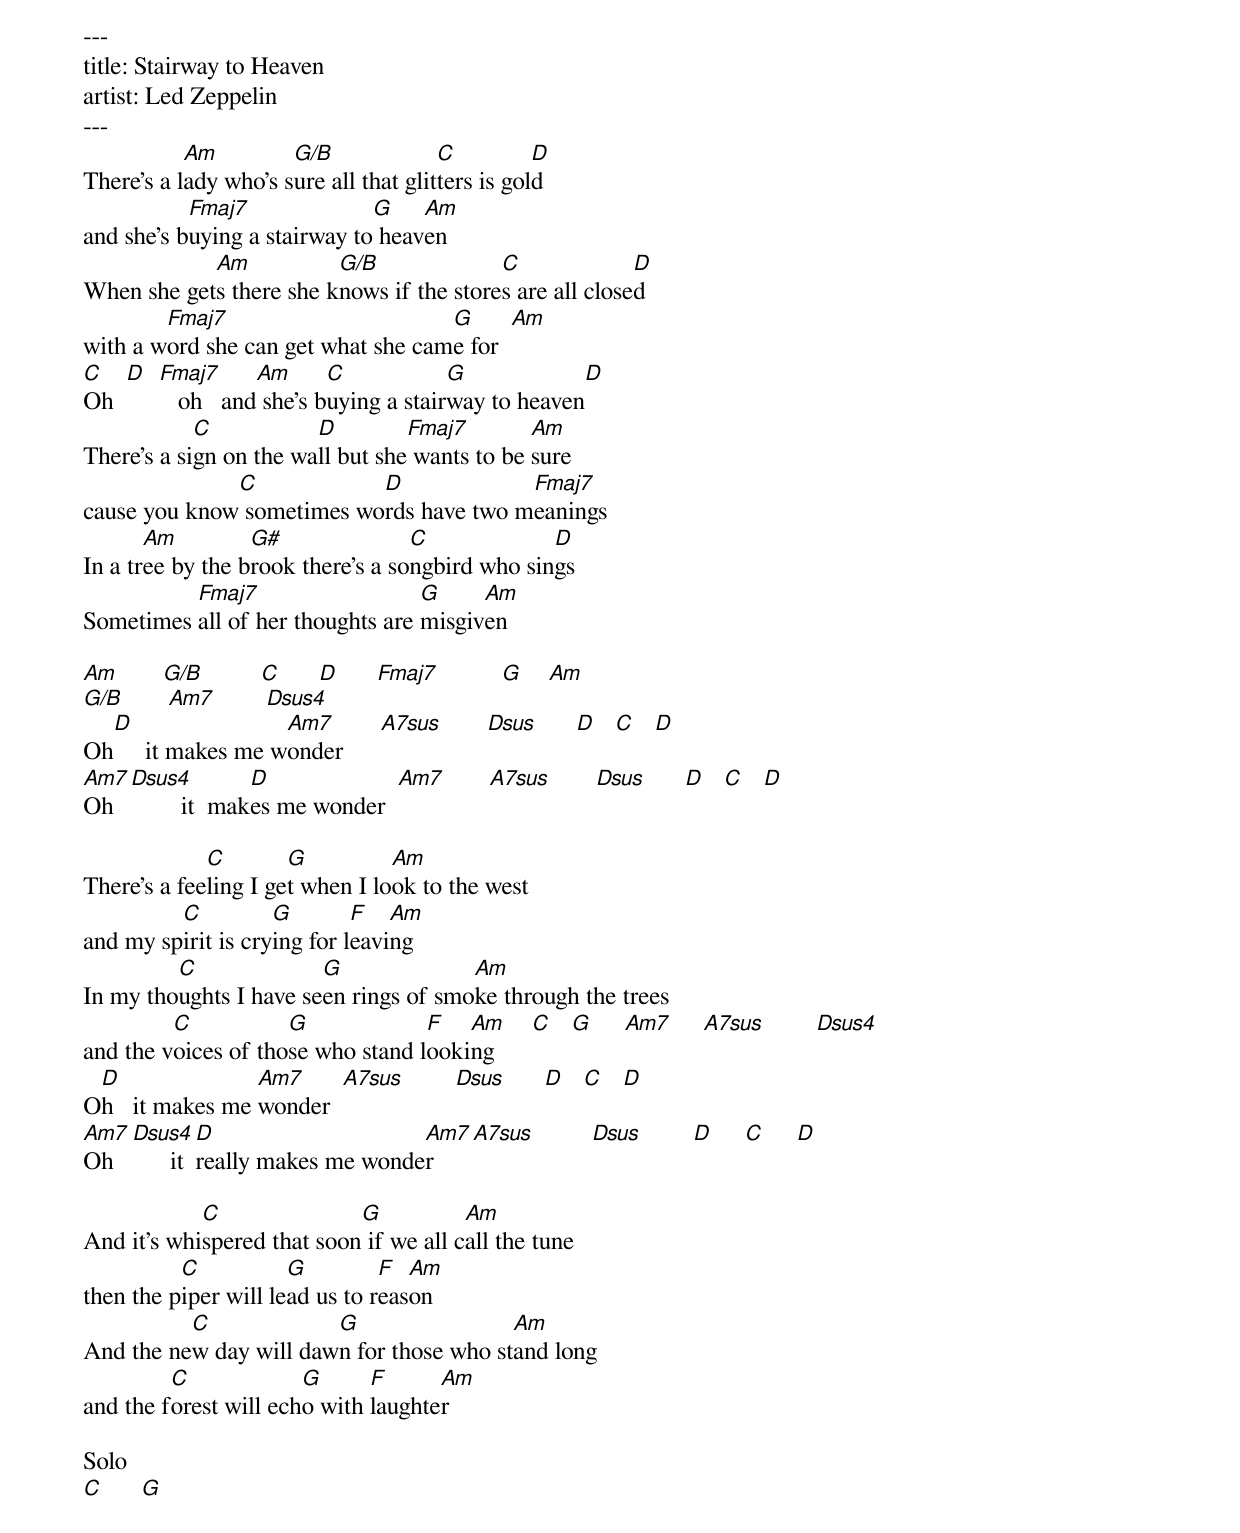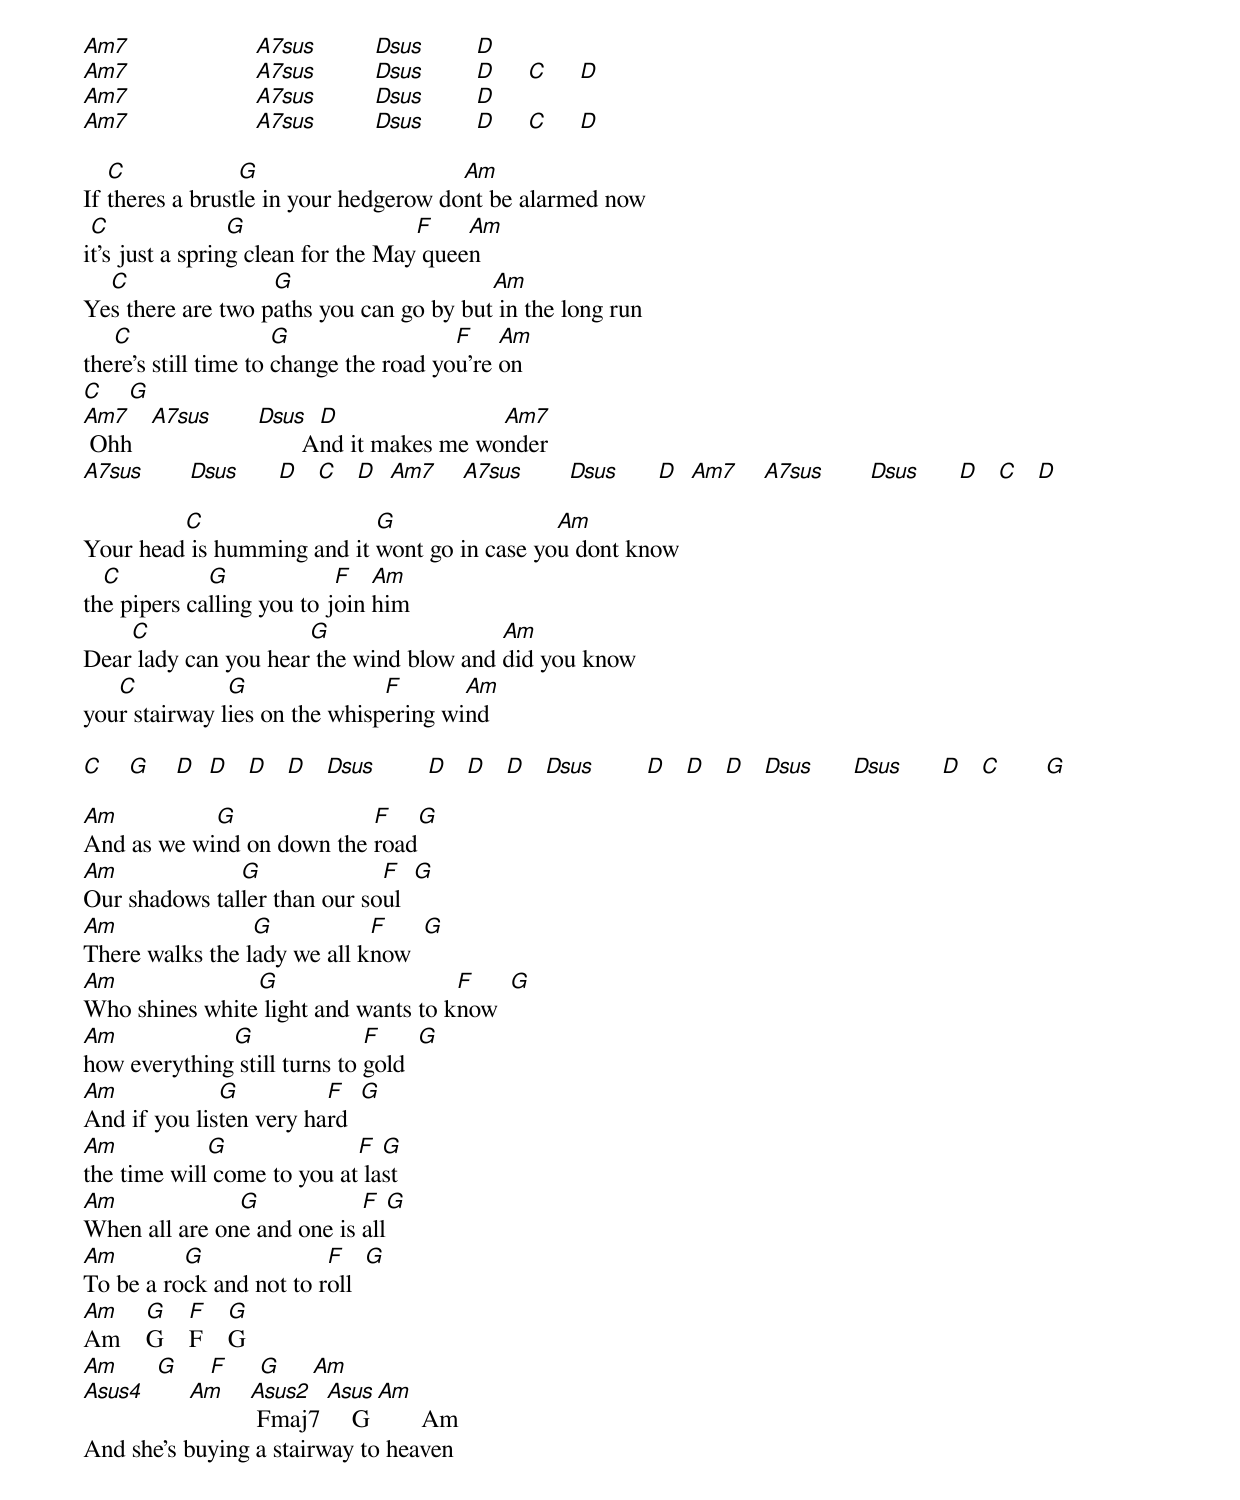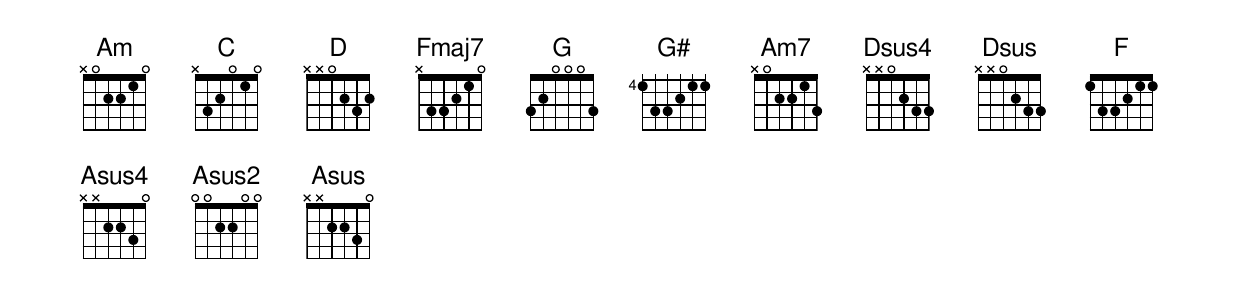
---
title: Stairway to Heaven
artist: Led Zeppelin
---
There's a l[Am]ady who's s[G/B]ure all that glit[C]ters is gol[D]d
and she's b[Fmaj7]uying a stairway to[G] heav[Am]en
When she get[Am]s there she k[G/B]nows if the store[C]s are all close[D]d
with a w[Fmaj7]ord she can get what she cam[G]e for [Am]
[C]Oh  [D]  [Fmaj7]   oh   and[Am] she's b[C]uying a stair[G]way to heaven[D]
There's a si[C]gn on the wa[D]ll but she[Fmaj7] wants to be [Am]sure
cause you know[C] sometimes wo[D]rds have two m[Fmaj7]eanings
In a tr[Am]ee by the b[G#]rook there's a so[C]ngbird who sin[D]gs
Sometimes [Fmaj7]all of her thoughts are [G]misgiv[Am]en

[Am]       [G/B]         [C]      [D]      [Fmaj7]          [G]    [Am]
[G/B]       [Am7]        [Dsus4]
Oh[D]     it makes me w[Am7]onder   [A7sus]       [Dsus]      [D]   [C]   [D]
[Am7]Oh  [Dsus4]        it  mak[D]es me wonder [Am7]       [A7sus]       [Dsus]      [D]   [C]   [D]

There's a fee[C]ling I ge[G]t when I lo[Am]ok to the west
and my sp[C]irit is cry[G]ing for l[F]eavi[Am]ng
In my tho[C]ughts I have se[G]en rings of smo[Am]ke through the trees
and the v[C]oices of tho[G]se who stand l[F]ooki[Am]ng   [C]   [G]     [Am7]     [A7sus]        [Dsus4]
O[D]h   it makes me [Am7]wonder [A7sus]        [Dsus]      [D]   [C]   [D]
[Am7]Oh   [Dsus4]      it [D]really makes me wonde[Am7]r   [A7sus]         [Dsus]        [D]     [C]     [D]

And it's whi[C]spered that soon[G] if we all c[Am]all the tune
then the p[C]iper will le[G]ad us to r[F]eas[Am]on
And the ne[C]w day will daw[G]n for those who st[Am]and long
and the f[C]orest will ech[G]o with [F]laughte[Am]r

Solo
[C]      [G]
[Am7]                    [A7sus]         [Dsus]        [D]
[Am7]                    [A7sus]         [Dsus]        [D]     [C]     [D]
[Am7]                    [A7sus]         [Dsus]        [D]
[Am7]                    [A7sus]         [Dsus]        [D]     [C]     [D]

If [C]theres a brust[G]le in your hedgerow do[Am]nt be alarmed now
i[C]t's just a sprin[G]g clean for the May[F] quee[Am]n
Ye[C]s there are two p[G]aths you can go by but[Am] in the long run
the[C]re's still time to [G]change the road yo[F]u're [Am]on
[C]    [G]
[Am7] Ohh   [A7sus]       [Dsus]       A[D]nd it makes me wo[Am7]nder
[A7sus]       [Dsus]      [D]   [C]   [D]  [Am7]    [A7sus]       [Dsus]      [D]  [Am7]    [A7sus]       [Dsus]      [D]   [C]   [D]

Your head[C] is humming and it [G]wont go in case yo[Am]u dont know
th[C]e pipers ca[G]lling you to j[F]oin [Am]him
Dear[C] lady can you hear[G] the wind blow and [Am]did you know
you[C]r stairway l[G]ies on the whisp[F]ering wi[Am]nd

[C]    [G]    [D]  [D]   [D]   [D]   [Dsus]        [D]   [D]   [D]   [Dsus]        [D]   [D]   [D]   [Dsus]      [Dsus]      [D]   [C]       [G]

[Am]And as we wi[G]nd on down the [F]road[G]
[Am]Our shadows tal[G]ler than our so[F]ul [G]
[Am]There walks the l[G]ady we all k[F]now [G]
[Am]Who shines white[G] light and wants to k[F]now [G]
[Am]how everything[G] still turns to [F]gold [G]
[Am]And if you lis[G]ten very ha[F]rd [G]
[Am]the time will[G] come to you at[F] la[G]st
[Am]When all are on[G]e and one is [F]all[G]
[Am]To be a ro[G]ck and not to r[F]oll [G]
[Am]Am    [G]G    [F]F    [G]G
[Am]      [G]     [F]     [G]     [Am]
[Asus4]       [Am]    [Asus2] Fmaj7 [Asus]    G [Am]       Am
And she's buying a stairway to heaven
